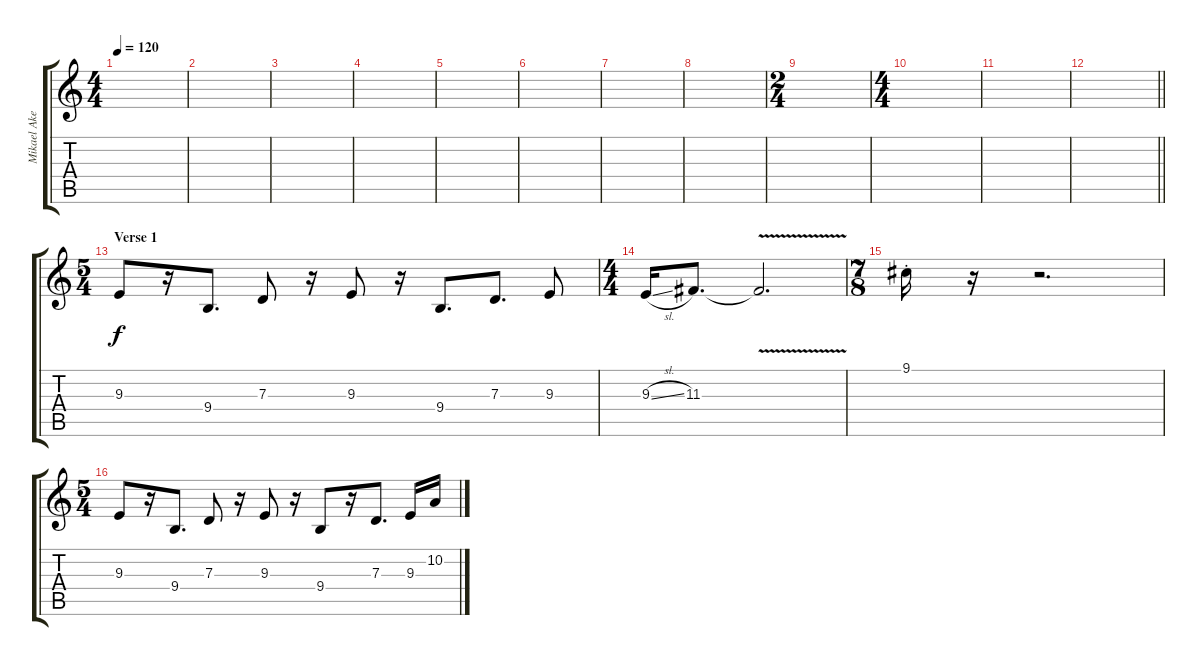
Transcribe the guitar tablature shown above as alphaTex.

\track ("Mikael Akerfeldt - Vocals" "Mikael Ake") {instrument flute}
\staff {score tabs}
\tuning (E4 B3 G3 D3 A2 E2) {hide}
\ts (4 4)
\tempo 120
\clef g2
\ks c
|
|
|
|
|
|
|
|
\ts (2 4)
|
\ts (4 4)
|
|
\barLineRight lightlight
|
\ts (5 4)
\section ("" "Verse 1")
9.3.8 r.16 9.4.8{d} 7.3.8 r.16 9.3.8 r.16 9.4.8{d} 7.3.8{d} 9.3.8 |
\ts (4 4)
9.3{sl}.16 11.3.8{d} 11.3{v t}.2{d} |
\ts (7 8)
9.1{st}.16 r.16 r.2{d} |
\ts (5 4)
9.3.8 r.16 9.4.8{d} 7.3.8 r.16 9.3.8 r.16 9.4.8 r.16 7.3.8{d} 9.3.16 10.2.16
